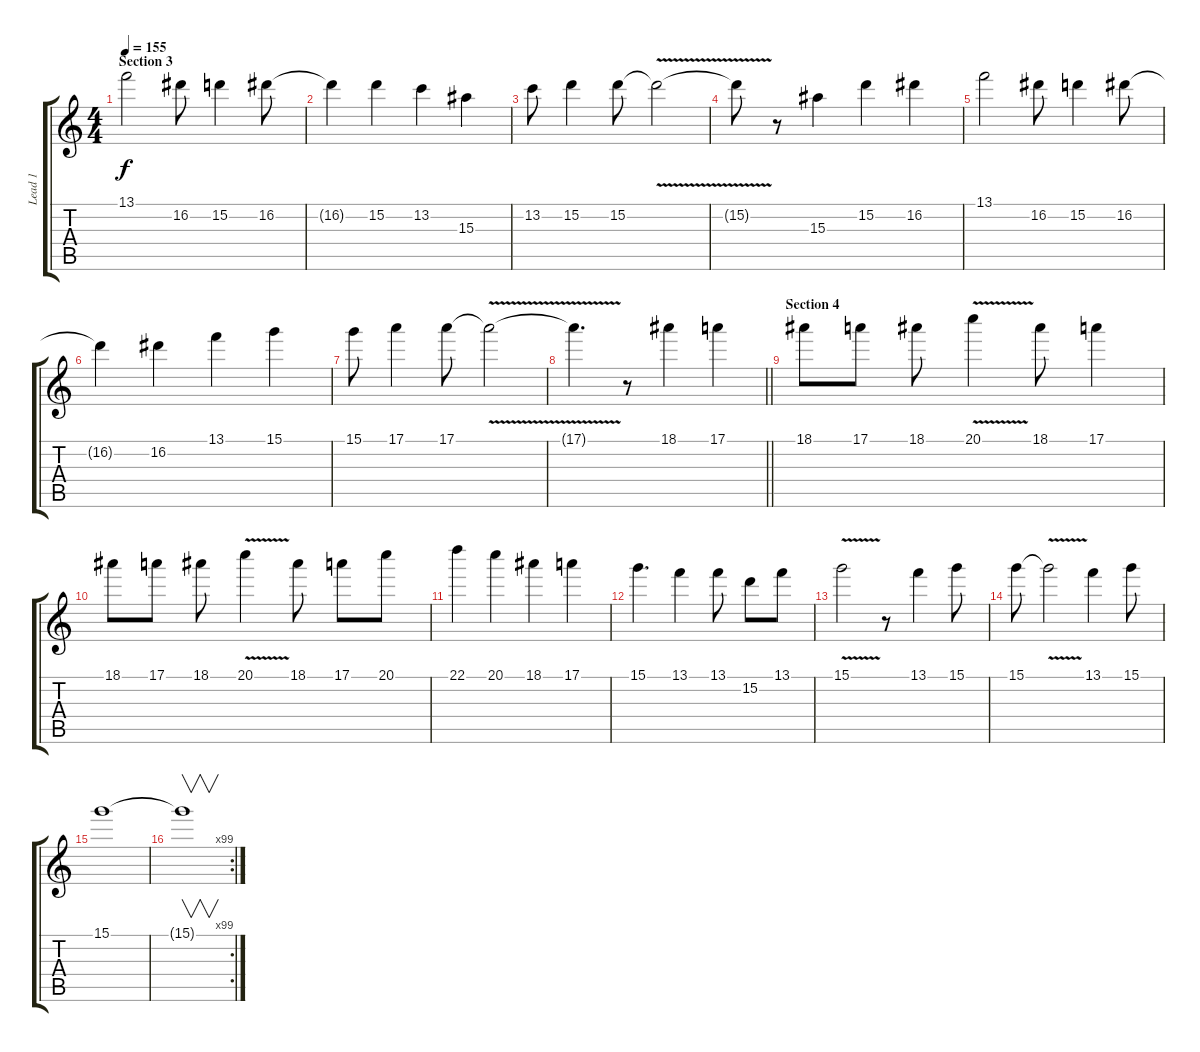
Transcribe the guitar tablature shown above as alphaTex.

\track ("Lead 1" "Lead 1") {instrument distortionguitar}
\staff {score tabs}
\tuning (E4 B3 G3 D3 A2 E2) {hide}
\ts (4 4)
\section ("" "Section 3")
\tempo 155
\clef g2
\ks c
13.1.2{dy f} 16.2.8 15.2.4 16.2.8 |
16.2{t}.4 15.2.4 13.2.4 15.3.4 |
13.2.8 15.2.4 15.2.8 15.2{v t}.2 |
15.2{t}.8 r.8 15.3.4 15.2.4 16.2.4 |
13.1.2 16.2.8 15.2.4 16.2.8 |
16.2{t}.4 16.2.4 13.1.4 15.1.4 |
15.1.8 17.1.4 17.1.8 17.1{v t}.2 |
\barLineRight lightlight
17.1{t}.4{d} r.8 18.1.4 17.1.4 |
\section ("" "Section 4")
18.1.8 17.1.8 18.1.8 20.1{v}.4 18.1.8 17.1.4 |
18.1.8 17.1.8 18.1.8 20.1{v}.4 18.1.8 17.1.8 20.1.8 |
22.1.4 20.1.4 18.1.4 17.1.4 |
15.1.4{d} 13.1.4 13.1.8 15.2.8 13.1.8 |
15.1{v}.2 r.8 13.1.4 15.1.8 |
15.1.8 15.1{v t}.2 13.1.4 15.1.8 |
15.1.1 |
\rc 99
15.1{t}.1{v}
